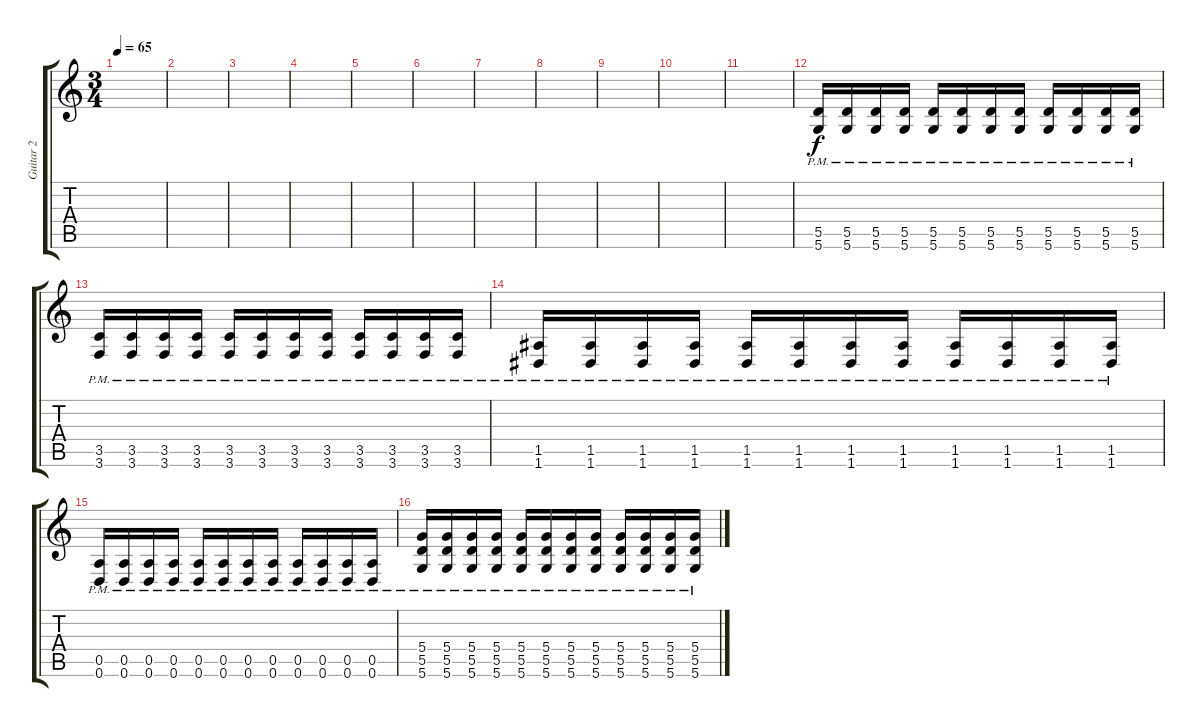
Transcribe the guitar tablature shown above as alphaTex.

\track ("Guitar 2" "Guitar 2") {instrument distortionguitar}
\staff {score tabs}
\tuning (E4 B3 G3 D3 A2 D2) {hide}
\ts (3 4)
\tempo 65
\clef g2
\ks c
|
|
|
|
|
|
|
|
|
|
|
(5.5{pm} 5.6{pm}).16{volume 11 balance 14} (5.5{pm} 5.6{pm}).16 (5.5{pm} 5.6{pm}).16 (5.5{pm} 5.6{pm}).16 (5.5{pm} 5.6{pm}).16 (5.5{pm} 5.6{pm}).16 (5.5{pm} 5.6{pm}).16 (5.5{pm} 5.6{pm}).16 (5.5{pm} 5.6{pm}).16 (5.5{pm} 5.6{pm}).16 (5.5{pm} 5.6{pm}).16 (5.5{pm} 5.6{pm}).16 |
(3.5{pm} 3.6{pm}).16 (3.5{pm} 3.6{pm}).16 (3.5{pm} 3.6{pm}).16 (3.5{pm} 3.6{pm}).16 (3.5{pm} 3.6{pm}).16 (3.5{pm} 3.6{pm}).16 (3.5{pm} 3.6{pm}).16 (3.5{pm} 3.6{pm}).16 (3.5{pm} 3.6{pm}).16 (3.5{pm} 3.6{pm}).16 (3.5{pm} 3.6{pm}).16 (3.5{pm} 3.6{pm}).16 |
(1.5{pm} 1.6).16 (1.5{pm} 1.6{pm}).16 (1.5{pm} 1.6{pm}).16 (1.5{pm} 1.6{pm}).16 (1.5{pm} 1.6{pm}).16 (1.5{pm} 1.6{pm}).16 (1.5{pm} 1.6{pm}).16 (1.5{pm} 1.6{pm}).16 (1.5{pm} 1.6{pm}).16 (1.5{pm} 1.6{pm}).16 (1.5{pm} 1.6{pm}).16 (1.5{pm} 1.6{pm}).16 |
(0.5{pm} 0.6{pm}).16 (0.5 0.6{pm}).16 (0.5{pm} 0.6{pm}).16 (0.5{pm} 0.6{pm}).16 (0.5{pm} 0.6{pm}).16 (0.5{pm} 0.6{pm}).16 (0.5{pm} 0.6{pm}).16 (0.5{pm} 0.6{pm}).16 (0.5{pm} 0.6{pm}).16 (0.5{pm} 0.6{pm}).16 (0.5{pm} 0.6{pm}).16 (0.5{pm} 0.6{pm}).16 |
(5.4{pm} 5.5{pm} 5.6{pm}).16{volume 11} (5.4{pm} 5.5{pm} 5.6{pm}).16 (5.4{pm} 5.5{pm} 5.6{pm}).16 (5.4{pm} 5.5{pm} 5.6{pm}).16 (5.4{pm} 5.5{pm} 5.6{pm}).16 (5.4{pm} 5.5{pm} 5.6{pm}).16 (5.4{pm} 5.5{pm} 5.6{pm}).16 (5.4{pm} 5.5{pm} 5.6{pm}).16 (5.4{pm} 5.5{pm} 5.6{pm}).16 (5.4{pm} 5.5{pm} 5.6{pm}).16 (5.4{pm} 5.5{pm} 5.6{pm}).16 (5.4{pm} 5.5{pm} 5.6{pm}).16
